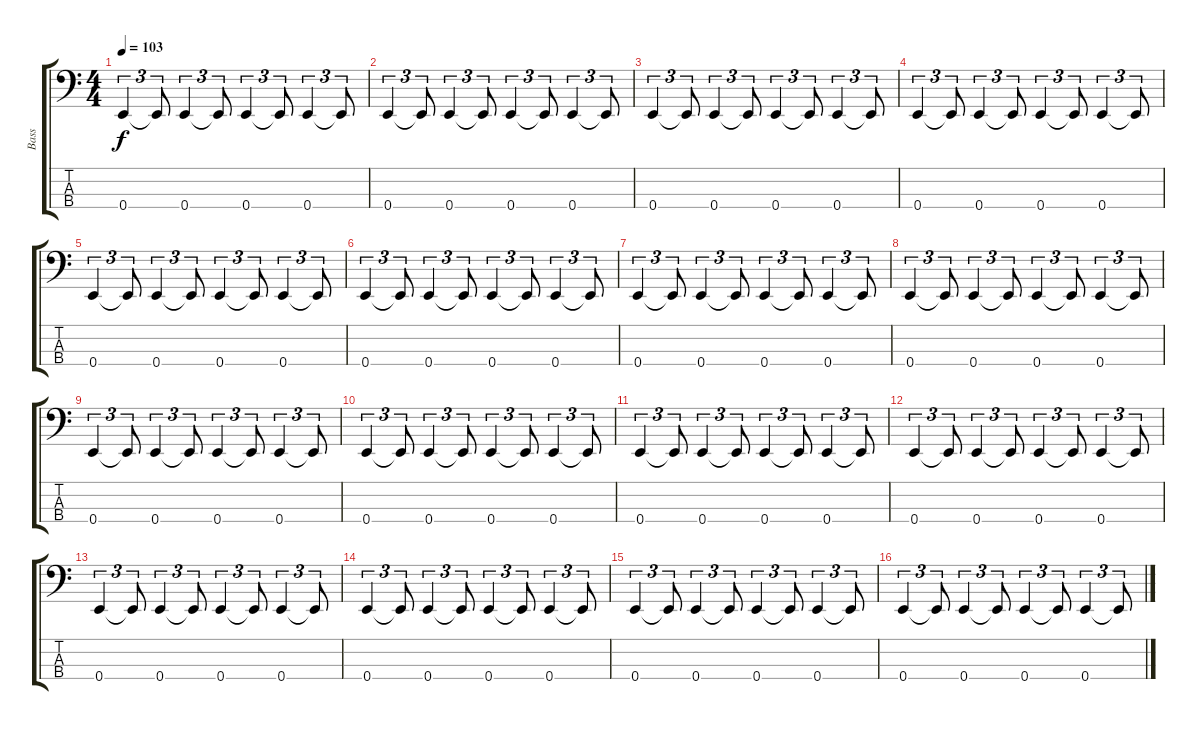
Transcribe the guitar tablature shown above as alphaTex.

\track ("Bass" "Bass") {instrument electricbassfinger}
\staff {score tabs}
\tuning (G2 D2 A1 E1) {hide}
\ts (4 4)
\tempo 103
\clef f4
\ks c
0.4.4{tu (3 2) dy f} 0.4{t}.8{tu (3 2)} 0.4.4{tu (3 2)} 0.4{t}.8{tu (3 2)} 0.4.4{tu (3 2)} 0.4{t}.8{tu (3 2)} 0.4.4{tu (3 2)} 0.4{t}.8{tu (3 2)} |
0.4.4{tu (3 2)} 0.4{t}.8{tu (3 2)} 0.4.4{tu (3 2)} 0.4{t}.8{tu (3 2)} 0.4.4{tu (3 2)} 0.4{t}.8{tu (3 2)} 0.4.4{tu (3 2)} 0.4{t}.8{tu (3 2)} |
0.4.4{tu (3 2)} 0.4{t}.8{tu (3 2)} 0.4.4{tu (3 2)} 0.4{t}.8{tu (3 2)} 0.4.4{tu (3 2)} 0.4{t}.8{tu (3 2)} 0.4.4{tu (3 2)} 0.4{t}.8{tu (3 2)} |
0.4.4{tu (3 2)} 0.4{t}.8{tu (3 2)} 0.4.4{tu (3 2)} 0.4{t}.8{tu (3 2)} 0.4.4{tu (3 2)} 0.4{t}.8{tu (3 2)} 0.4.4{tu (3 2)} 0.4{t}.8{tu (3 2)} |
0.4.4{tu (3 2)} 0.4{t}.8{tu (3 2)} 0.4.4{tu (3 2)} 0.4{t}.8{tu (3 2)} 0.4.4{tu (3 2)} 0.4{t}.8{tu (3 2)} 0.4.4{tu (3 2)} 0.4{t}.8{tu (3 2)} |
0.4.4{tu (3 2)} 0.4{t}.8{tu (3 2)} 0.4.4{tu (3 2)} 0.4{t}.8{tu (3 2)} 0.4.4{tu (3 2)} 0.4{t}.8{tu (3 2)} 0.4.4{tu (3 2)} 0.4{t}.8{tu (3 2)} |
0.4.4{tu (3 2)} 0.4{t}.8{tu (3 2)} 0.4.4{tu (3 2)} 0.4{t}.8{tu (3 2)} 0.4.4{tu (3 2)} 0.4{t}.8{tu (3 2)} 0.4.4{tu (3 2)} 0.4{t}.8{tu (3 2)} |
0.4.4{tu (3 2)} 0.4{t}.8{tu (3 2)} 0.4.4{tu (3 2)} 0.4{t}.8{tu (3 2)} 0.4.4{tu (3 2)} 0.4{t}.8{tu (3 2)} 0.4.4{tu (3 2)} 0.4{t}.8{tu (3 2)} |
0.4.4{tu (3 2)} 0.4{t}.8{tu (3 2)} 0.4.4{tu (3 2)} 0.4{t}.8{tu (3 2)} 0.4.4{tu (3 2)} 0.4{t}.8{tu (3 2)} 0.4.4{tu (3 2)} 0.4{t}.8{tu (3 2)} |
0.4.4{tu (3 2)} 0.4{t}.8{tu (3 2)} 0.4.4{tu (3 2)} 0.4{t}.8{tu (3 2)} 0.4.4{tu (3 2)} 0.4{t}.8{tu (3 2)} 0.4.4{tu (3 2)} 0.4{t}.8{tu (3 2)} |
0.4.4{tu (3 2)} 0.4{t}.8{tu (3 2)} 0.4.4{tu (3 2)} 0.4{t}.8{tu (3 2)} 0.4.4{tu (3 2)} 0.4{t}.8{tu (3 2)} 0.4.4{tu (3 2)} 0.4{t}.8{tu (3 2)} |
0.4.4{tu (3 2)} 0.4{t}.8{tu (3 2)} 0.4.4{tu (3 2)} 0.4{t}.8{tu (3 2)} 0.4.4{tu (3 2)} 0.4{t}.8{tu (3 2)} 0.4.4{tu (3 2)} 0.4{t}.8{tu (3 2)} |
0.4.4{tu (3 2)} 0.4{t}.8{tu (3 2)} 0.4.4{tu (3 2)} 0.4{t}.8{tu (3 2)} 0.4.4{tu (3 2)} 0.4{t}.8{tu (3 2)} 0.4.4{tu (3 2)} 0.4{t}.8{tu (3 2)} |
0.4.4{tu (3 2)} 0.4{t}.8{tu (3 2)} 0.4.4{tu (3 2)} 0.4{t}.8{tu (3 2)} 0.4.4{tu (3 2)} 0.4{t}.8{tu (3 2)} 0.4.4{tu (3 2)} 0.4{t}.8{tu (3 2)} |
0.4.4{tu (3 2)} 0.4{t}.8{tu (3 2)} 0.4.4{tu (3 2)} 0.4{t}.8{tu (3 2)} 0.4.4{tu (3 2)} 0.4{t}.8{tu (3 2)} 0.4.4{tu (3 2)} 0.4{t}.8{tu (3 2)} |
0.4.4{tu (3 2)} 0.4{t}.8{tu (3 2)} 0.4.4{tu (3 2)} 0.4{t}.8{tu (3 2)} 0.4.4{tu (3 2)} 0.4{t}.8{tu (3 2)} 0.4.4{tu (3 2)} 0.4{t}.8{tu (3 2)}
